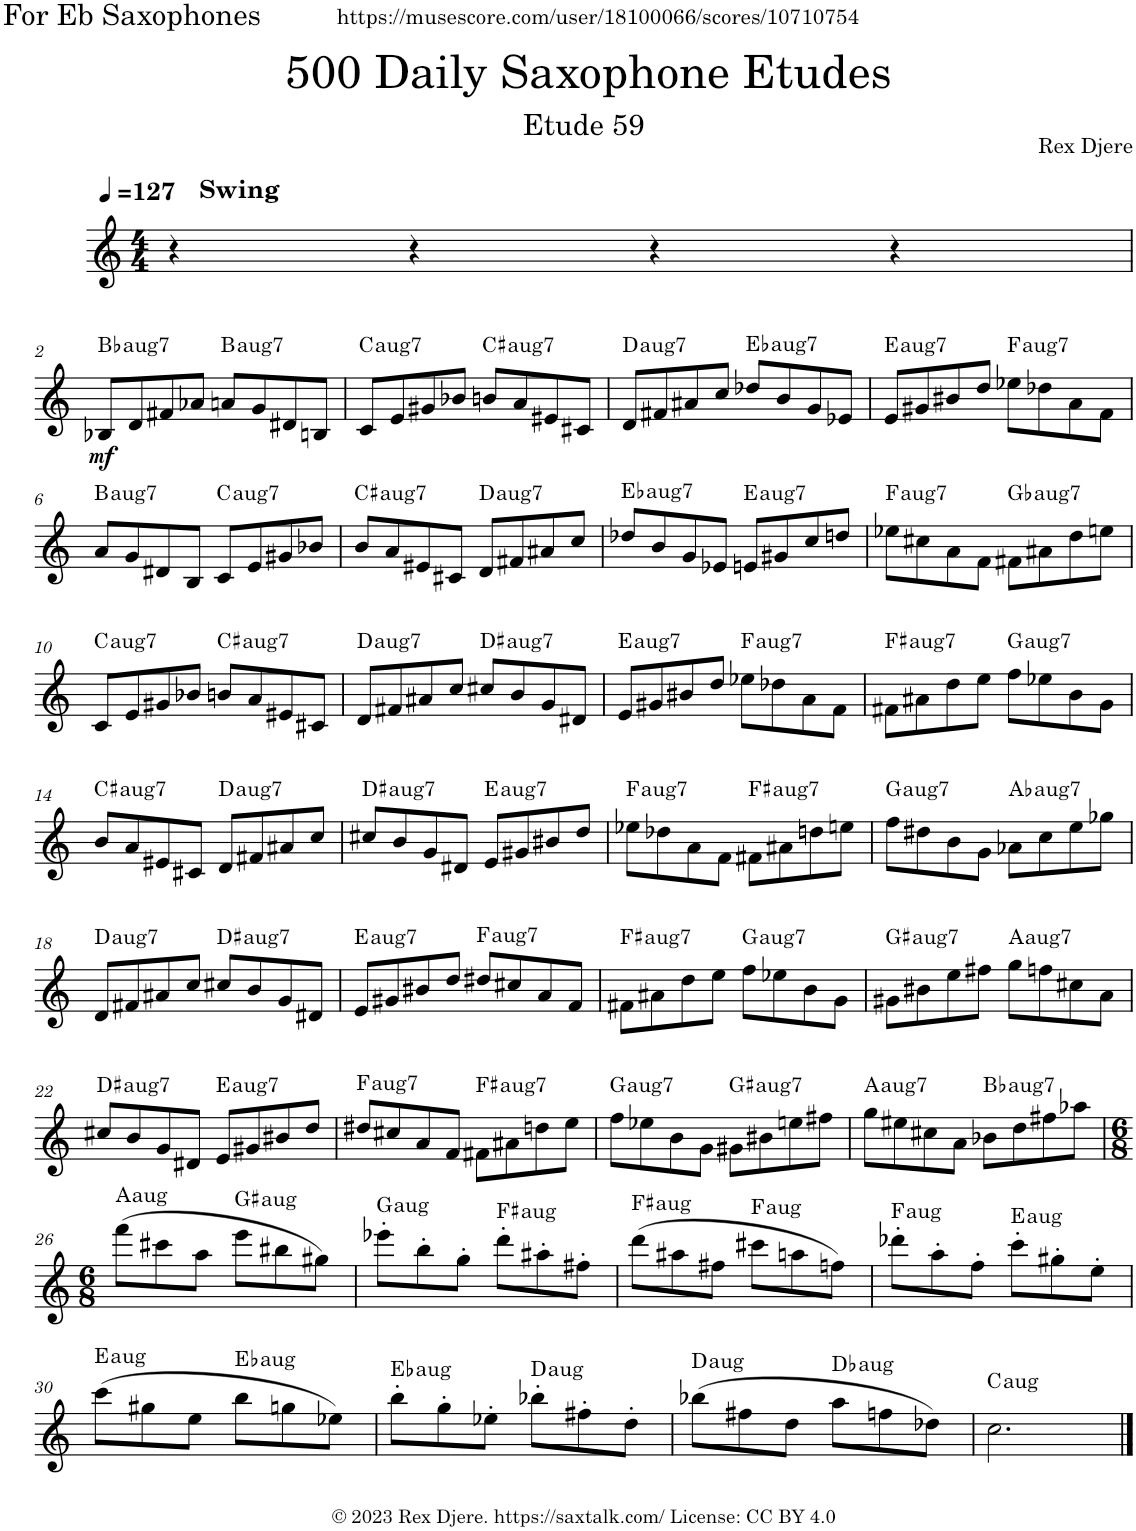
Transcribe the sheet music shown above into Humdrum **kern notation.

**kern	**dynam	**harte
*part1	*part1	*part1
*staff1	*staff1	*
*I"Alto Saxophone	*	*
*I'A. Sax.	*	*
*clefG2	*	*
*Trd5c9	*	*
*k[]	*	*
*M4/4	*	*
*MM127	*	*
=1	=1	=1
!LO:TX:a:B:t=Swing	!	!
4r	.	.
4r	.	.
4r	.	.
4r	.	.
!!LO:LB:g=z
=2	=2	=2
!	!LO:DY:b	!LO:H:kt=aug7
8B-X/L	mf	Bb:aug(b7)
8d/	.	.
8f#X/	.	.
8a-X/J	.	.
!	!	!LO:H:kt=aug7
8an/L	.	B:aug(b7)
8g/	.	.
8d#X/	.	.
8Bn/J	.	.
=3	=3	=3
!	!	!LO:H:kt=aug7
8c/L	.	C:aug(b7)
8e/	.	.
8g#X/	.	.
8b-X/J	.	.
!	!	!LO:H:kt=aug7
8bn/L	.	C#:aug(b7)
8a/	.	.
8e#X/	.	.
8c#X/J	.	.
=4	=4	=4
!	!	!LO:H:kt=aug7
8d/L	.	D:aug(b7)
8f#X/	.	.
8a#X/	.	.
8cc/J	.	.
!	!	!LO:H:kt=aug7
8dd-X/L	.	Eb:aug(b7)
8b/	.	.
8g/	.	.
8e-X/J	.	.
=5	=5	=5
!	!	!LO:H:kt=aug7
8e/L	.	E:aug(b7)
8g#X/	.	.
8b#X/	.	.
8dd/J	.	.
!	!	!LO:H:kt=aug7
8ee-X\L	.	F:aug(b7)
8dd-X\	.	.
8a\	.	.
8f\J	.	.
!!LO:LB:g=z
=6	=6	=6
!	!	!LO:H:kt=aug7
8a/L	.	B:aug(b7)
8g/	.	.
8d#X/	.	.
8B/J	.	.
!	!	!LO:H:kt=aug7
8c/L	.	C:aug(b7)
8e/	.	.
8g#X/	.	.
8b-X/J	.	.
=7	=7	=7
!	!	!LO:H:kt=aug7
8b/L	.	C#:aug(b7)
8a/	.	.
8e#X/	.	.
8c#X/J	.	.
!	!	!LO:H:kt=aug7
8d/L	.	D:aug(b7)
8f#X/	.	.
8a#X/	.	.
8cc/J	.	.
=8	=8	=8
!	!	!LO:H:kt=aug7
8dd-X/L	.	Eb:aug(b7)
8b/	.	.
8g/	.	.
8e-X/J	.	.
!	!	!LO:H:kt=aug7
8en/L	.	E:aug(b7)
8g#X/	.	.
8cc/	.	.
8ddn/J	.	.
=9	=9	=9
!	!	!LO:H:kt=aug7
8ee-X\L	.	F:aug(b7)
8cc#X\	.	.
8a\	.	.
8f\J	.	.
!	!	!LO:H:kt=aug7
8f#X\L	.	Gb:aug(b7)
8a#X\	.	.
8dd\	.	.
8een\J	.	.
!!LO:LB:g=z
=10	=10	=10
!	!	!LO:H:kt=aug7
8c/L	.	C:aug(b7)
8e/	.	.
8g#X/	.	.
8b-X/J	.	.
!	!	!LO:H:kt=aug7
8bn/L	.	C#:aug(b7)
8a/	.	.
8e#X/	.	.
8c#X/J	.	.
=11	=11	=11
!	!	!LO:H:kt=aug7
8d/L	.	D:aug(b7)
8f#X/	.	.
8a#X/	.	.
8cc/J	.	.
!	!	!LO:H:kt=aug7
8cc#X/L	.	D#:aug(b7)
8b/	.	.
8g/	.	.
8d#X/J	.	.
=12	=12	=12
!	!	!LO:H:kt=aug7
8e/L	.	E:aug(b7)
8g#X/	.	.
8b#X/	.	.
8dd/J	.	.
!	!	!LO:H:kt=aug7
8ee-X\L	.	F:aug(b7)
8dd-X\	.	.
8a\	.	.
8f\J	.	.
=13	=13	=13
!	!	!LO:H:kt=aug7
8f#X\L	.	F#:aug(b7)
8a#X\	.	.
8dd\	.	.
8ee\J	.	.
!	!	!LO:H:kt=aug7
8ff\L	.	G:aug(b7)
8ee-X\	.	.
8b\	.	.
8g\J	.	.
!!LO:LB:g=z
=14	=14	=14
!	!	!LO:H:kt=aug7
8b/L	.	C#:aug(b7)
8a/	.	.
8e#X/	.	.
8c#X/J	.	.
!	!	!LO:H:kt=aug7
8d/L	.	D:aug(b7)
8f#X/	.	.
8a#X/	.	.
8cc/J	.	.
=15	=15	=15
!	!	!LO:H:kt=aug7
8cc#X/L	.	D#:aug(b7)
8b/	.	.
8g/	.	.
8d#X/J	.	.
!	!	!LO:H:kt=aug7
8e/L	.	E:aug(b7)
8g#X/	.	.
8b#X/	.	.
8dd/J	.	.
=16	=16	=16
!	!	!LO:H:kt=aug7
8ee-X\L	.	F:aug(b7)
8dd-X\	.	.
8a\	.	.
8f\J	.	.
!	!	!LO:H:kt=aug7
8f#X\L	.	F#:aug(b7)
8a#X\	.	.
8ddn\	.	.
8een\J	.	.
=17	=17	=17
!	!	!LO:H:kt=aug7
8ff\L	.	G:aug(b7)
8dd#X\	.	.
8b\	.	.
8g\J	.	.
!	!	!LO:H:kt=aug7
8a-X\L	.	Ab:aug(b7)
8cc\	.	.
8ee\	.	.
8gg-X\J	.	.
!!LO:LB:g=z
=18	=18	=18
!	!	!LO:H:kt=aug7
8d/L	.	D:aug(b7)
8f#X/	.	.
8a#X/	.	.
8cc/J	.	.
!	!	!LO:H:kt=aug7
8cc#X/L	.	D#:aug(b7)
8b/	.	.
8g/	.	.
8d#X/J	.	.
=19	=19	=19
!	!	!LO:H:kt=aug7
8e/L	.	E:aug(b7)
8g#X/	.	.
8b#X/	.	.
8dd/J	.	.
!	!	!LO:H:kt=aug7
8dd#X/L	.	F:aug(b7)
8cc#X/	.	.
8a/	.	.
8f/J	.	.
=20	=20	=20
!	!	!LO:H:kt=aug7
8f#X\L	.	F#:aug(b7)
8a#X\	.	.
8dd\	.	.
8ee\J	.	.
!	!	!LO:H:kt=aug7
8ff\L	.	G:aug(b7)
8ee-X\	.	.
8b\	.	.
8g\J	.	.
=21	=21	=21
!	!	!LO:H:kt=aug7
8g#X\L	.	G#:aug(b7)
8b#X\	.	.
8ee\	.	.
8ff#X\J	.	.
!	!	!LO:H:kt=aug7
8gg\L	.	A:aug(b7)
8ffn\	.	.
8cc#X\	.	.
8a\J	.	.
!!LO:LB:g=z
=22	=22	=22
!	!	!LO:H:kt=aug7
8cc#X/L	.	D#:aug(b7)
8b/	.	.
8g/	.	.
8d#X/J	.	.
!	!	!LO:H:kt=aug7
8e/L	.	E:aug(b7)
8g#X/	.	.
8b#X/	.	.
8dd/J	.	.
=23	=23	=23
!	!	!LO:H:kt=aug7
8dd#X/L	.	F:aug(b7)
8cc#X/	.	.
8a/	.	.
8f/J	.	.
!	!	!LO:H:kt=aug7
8f#X\L	.	F#:aug(b7)
8a#X\	.	.
8ddn\	.	.
8ee\J	.	.
=24	=24	=24
!	!	!LO:H:kt=aug7
8ff\L	.	G:aug(b7)
8ee-X\	.	.
8b\	.	.
8g\J	.	.
!	!	!LO:H:kt=aug7
8g#X\L	.	G#:aug(b7)
8b#X\	.	.
8een\	.	.
8ff#X\J	.	.
=25	=25	=25
!	!	!LO:H:kt=aug7
8gg\L	.	A:aug(b7)
8ee#X\	.	.
8cc#X\	.	.
8a\J	.	.
!	!	!LO:H:kt=aug7
8b-X\L	.	Bb:aug(b7)
8dd\	.	.
8ff#X\	.	.
8aa-X\J	.	.
!!LO:LB:g=z
=26	=26	=26
*M6/8	*	*
!	!	!LO:H:kt=aug
(8fff\L	.	A:aug
8ccc#X\	.	.
8aa\J	.	.
!	!	!LO:H:kt=aug
8eee\L	.	G#:aug
8bb#X\	.	.
8gg#X\J)	.	.
=27	=27	=27
!	!	!LO:H:kt=aug
8eee-X'\L	.	G:aug
8bb'\	.	.
8gg'\J	.	.
!	!	!LO:H:kt=aug
8ddd'\L	.	F#:aug
8aa#X'\	.	.
8ff#X'\J	.	.
=28	=28	=28
!	!	!LO:H:kt=aug
(8ddd\L	.	F#:aug
8aa#X\	.	.
8ff#X\J	.	.
!	!	!LO:H:kt=aug
8ccc#X\L	.	F:aug
8aan\	.	.
8ffn\J)	.	.
=29	=29	=29
!	!	!LO:H:kt=aug
8ddd-X'\L	.	F:aug
8aa'\	.	.
8ff'\J	.	.
!	!	!LO:H:kt=aug
8ccc'\L	.	E:aug
8gg#X'\	.	.
8ee'\J	.	.
!!LO:LB:g=z
=30	=30	=30
!	!	!LO:H:kt=aug
(8ccc\L	.	E:aug
8gg#X\	.	.
8ee\J	.	.
!	!	!LO:H:kt=aug
8bb\L	.	Eb:aug
8ggn\	.	.
8ee-X\J)	.	.
=31	=31	=31
!	!	!LO:H:kt=aug
8bb'\L	.	Eb:aug
8gg'\	.	.
8ee-X'\J	.	.
!	!	!LO:H:kt=aug
8bb-X'\L	.	D:aug
8ff#X'\	.	.
8dd'\J	.	.
=32	=32	=32
!	!	!LO:H:kt=aug
(8bb-X\L	.	D:aug
8ff#X\	.	.
8dd\J	.	.
!	!	!LO:H:kt=aug
8aa\L	.	Db:aug
8ffn\	.	.
8dd-X\J)	.	.
=33	=33	=33
!	!	!LO:H:kt=aug
2.cc\	.	C:aug
==	==	==
*-	*-	*-
